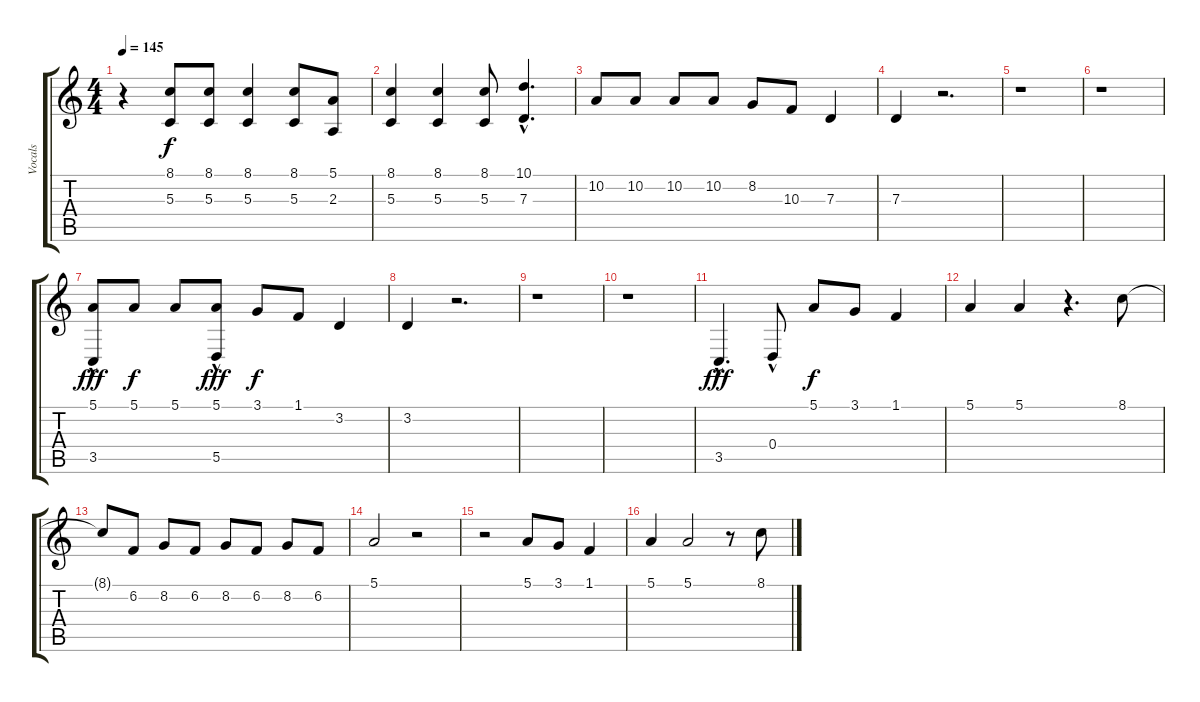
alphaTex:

\track ("Vocals" "Vocals") {instrument altosax}
\staff {score tabs}
\tuning (E4 B3 G3 D3 A2 E2) {hide}
\ts (4 4)
\tempo 145
\clef g2
\ks c
r.4{dy f} (8.1 5.3).8 (8.1 5.3).8 (8.1 5.3).4 (8.1 5.3).8 (5.1 2.3).8 |
(8.1 5.3).4 (8.1 5.3).4 (8.1 5.3).8 (10.1{hac} 7.3{hac}).4{d} |
10.2.8 10.2.8 10.2.8 10.2.8 8.2.8 10.3.8 7.3.4 |
7.3.4 r.2{d} |
r.1 |
r.1 |
(5.1 3.5{hac}).8{dy fff} 5.1.8{dy f} 5.1.8 (5.1 5.5{hac}).8{dy fff} 3.1.8{dy f} 1.1.8 3.2.4 |
3.2.4 r.2{d} |
r.1 |
r.1 |
3.5{hac}.4{d dy fff} 0.4{hac}.8 5.1.8{dy f} 3.1.8 1.1.4 |
5.1.4 5.1.4 r.4{d} 8.1.8 |
8.1{t}.8 6.2.8 8.2.8 6.2.8 8.2.8 6.2.8 8.2.8 6.2.8 |
5.1.2 r.2 |
r.2 5.1.8 3.1.8 1.1.4 |
5.1.4 5.1.2 r.8 8.1.8
